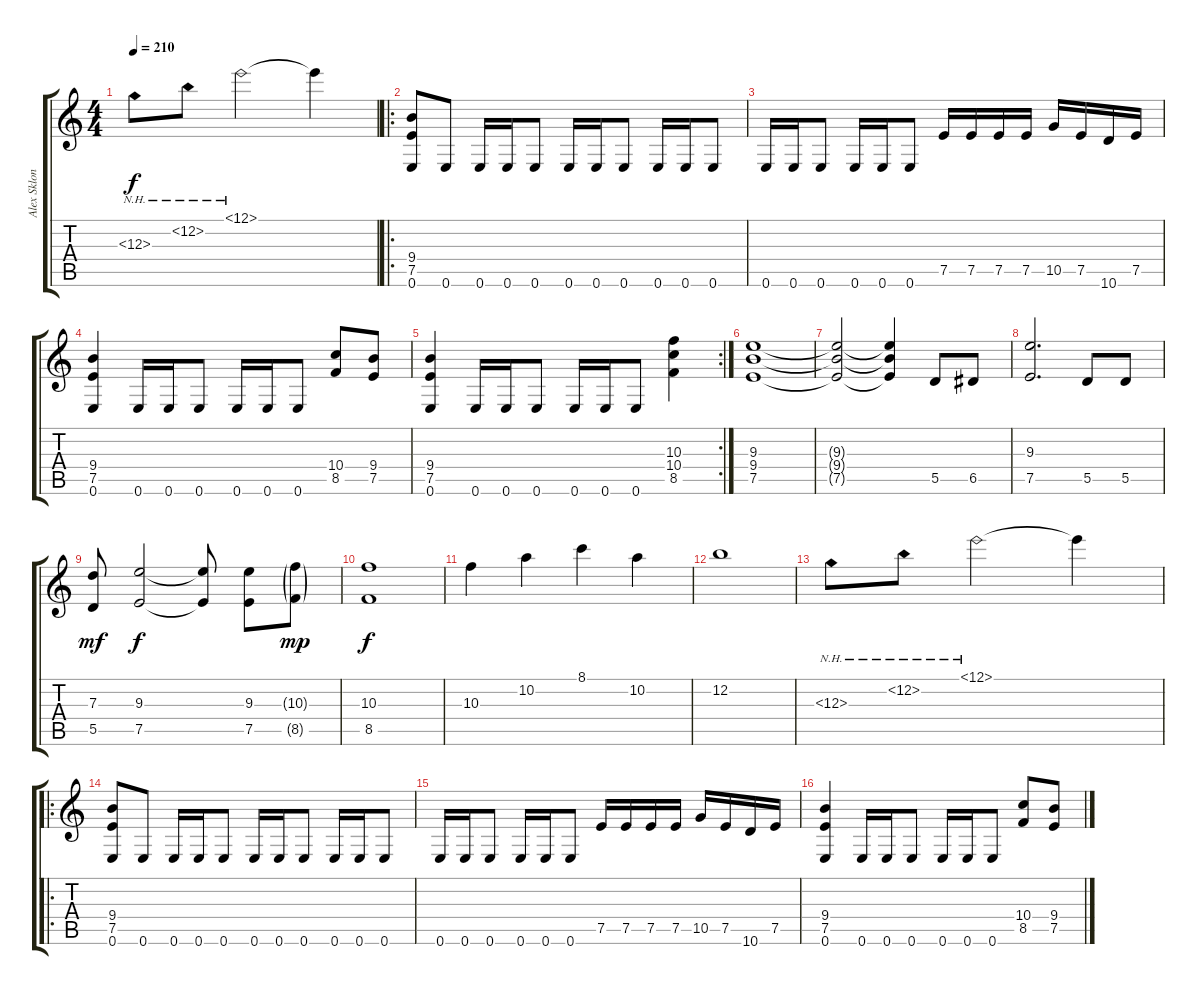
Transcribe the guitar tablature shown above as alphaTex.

\track ("Alex Sklonic" "Alex Sklon") {instrument distortionguitar}
\staff {score tabs}
\tuning (E4 B3 G3 D3 A2 E2) {hide}
\ts (4 4)
\tempo 210
\clef g2
\ks c
12.3{nh}.8{dy f} 12.2{nh}.8 12.1{nh}.2 12.1{t}.4 |
\ro
(9.4 7.5 0.6).8 0.6.8 0.6.16 0.6.16 0.6.8 0.6.16 0.6.16 0.6.8 0.6.16 0.6.16 0.6.8 |
0.6.16 0.6.16 0.6.8 0.6.16 0.6.16 0.6.8 7.5.16 7.5.16 7.5.16 7.5.16 10.5.16 7.5.16 10.6.16 7.5.16 |
(9.4 7.5 0.6).4 0.6.16 0.6.16 0.6.8 0.6.16 0.6.16 0.6.8 (10.4 8.5).8 (9.4 7.5).8 |
\rc 2
(9.4 7.5 0.6).4 0.6.16 0.6.16 0.6.8 0.6.16 0.6.16 0.6.8 (10.3 10.4 8.5).4 |
(9.3 9.4 7.5).1 |
(9.3{t} 9.4{t} 7.5{t}).2 (9.3{t} 9.4{t} 7.5{t}).4 5.5.8 6.5.8 |
(9.3 7.5).2{d} 5.5.8 5.5.8 |
(7.3 5.5).8{dy mf} (9.3 7.5).2{dy f} (9.3{t} 7.5{t}).8 (9.3 7.5).8 (10.3{g} 8.5{g}).8{dy mp} |
(10.3 8.5).1{dy f} |
10.3.4 10.2.4 8.1.4 10.2.4 |
12.2.1 |
12.3{nh}.8 12.2{nh}.8 12.1{nh}.2 12.1{t}.4 |
\ro
(9.4 7.5 0.6).8 0.6.8 0.6.16 0.6.16 0.6.8 0.6.16 0.6.16 0.6.8 0.6.16 0.6.16 0.6.8 |
0.6.16 0.6.16 0.6.8 0.6.16 0.6.16 0.6.8 7.5.16 7.5.16 7.5.16 7.5.16 10.5.16 7.5.16 10.6.16 7.5.16 |
(9.4 7.5 0.6).4 0.6.16 0.6.16 0.6.8 0.6.16 0.6.16 0.6.8 (10.4 8.5).8 (9.4 7.5).8
